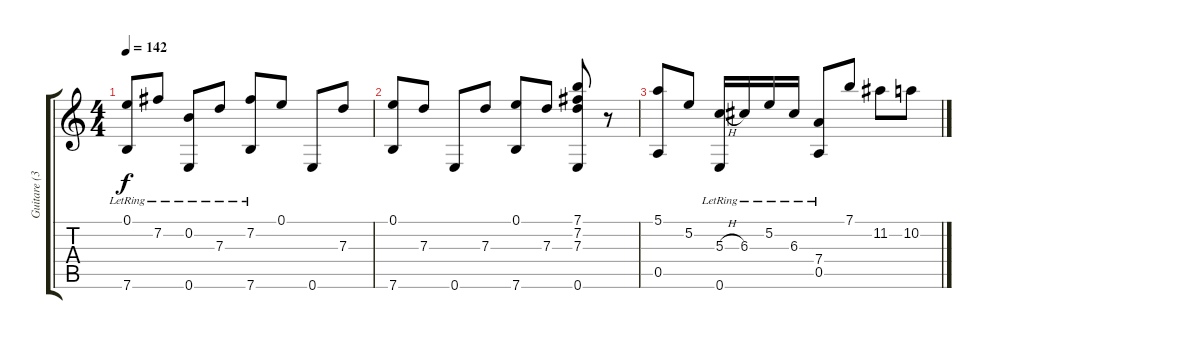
\track ("Guitare (3)" "Guitare (3") {instrument electricguitarjazz}
\staff {score tabs}
\tuning (E4 B3 G3 D3 A2 E2) {hide}
\ts (4 4)
\tempo 142
\clef g2
\ks c
(0.1{lr} 7.6).8{dy f} 7.2{lr}.8 (0.2{lr} 0.6).8 7.3{lr}.8 (7.2{lr} 7.6).8 0.1.8 0.6.8 7.3.8 |
(0.1 7.6).8 7.3.8 0.6.8 7.3.8 (0.1 7.6).8 7.3.8 (7.1 7.2 7.3 0.6).8 r.8 |
(5.1 0.5).8 5.2.8 (5.3{h lr} 0.6).16 6.3{lr}.16 5.2{lr}.16 6.3{lr}.16 (7.4{lr} 0.5).8 7.1.8 11.2.8 10.2.8
